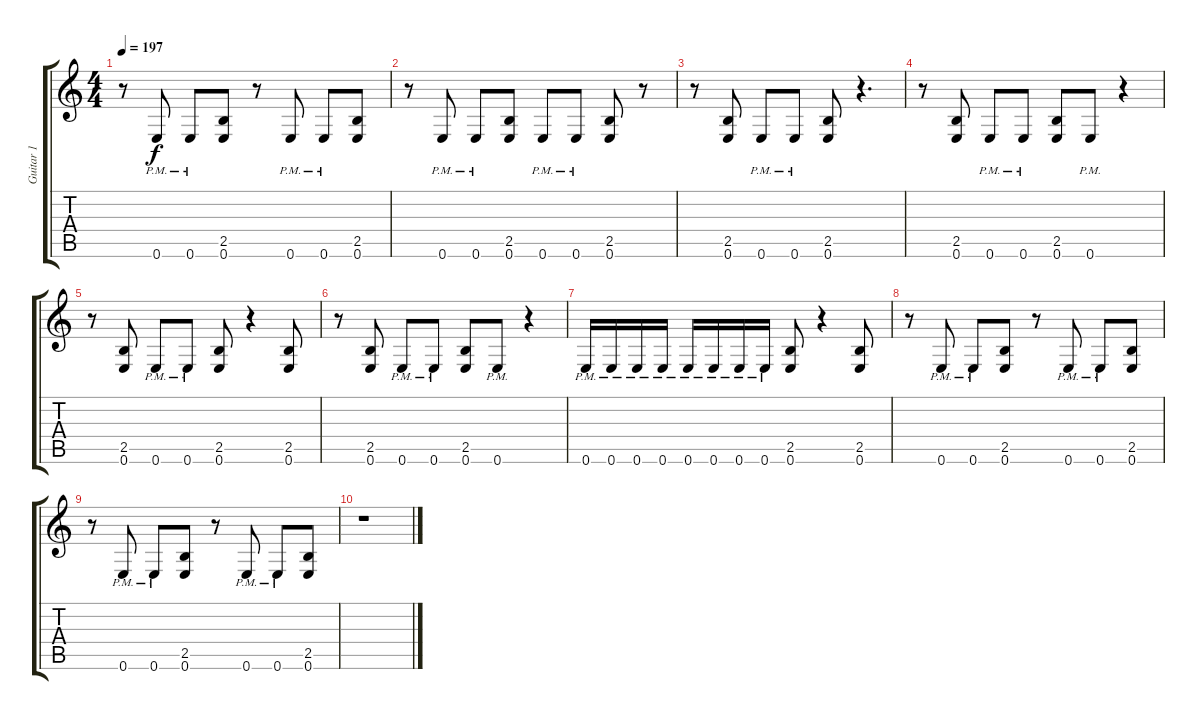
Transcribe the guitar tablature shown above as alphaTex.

\track ("Guitar 1" "Guitar 1") {instrument distortionguitar}
\staff {score tabs}
\tuning (E4 B3 G3 D3 A2 E2) {hide}
\ts (4 4)
\tempo 197
\clef g2
\ks c
r.8{dy f} 0.6{pm}.8 0.6{pm}.8 (2.5 0.6).8 r.8 0.6{pm}.8 0.6{pm}.8 (2.5 0.6).8 |
r.8 0.6{pm}.8 0.6{pm}.8 (2.5 0.6).8 0.6{pm}.8 0.6{pm}.8 (2.5 0.6).8 r.8 |
r.8 (2.5 0.6).8 0.6{pm}.8 0.6{pm}.8 (2.5 0.6).8 r.4{d} |
r.8 (2.5 0.6).8 0.6{pm}.8 0.6{pm}.8 (2.5 0.6).8 0.6{pm}.8 r.4 |
r.8 (2.5 0.6).8 0.6{pm}.8 0.6{pm}.8 (2.5 0.6).8 r.4 (2.5 0.6).8 |
r.8 (2.5 0.6).8 0.6{pm}.8 0.6{pm}.8 (2.5 0.6).8 0.6{pm}.8 r.4 |
0.6{pm}.16 0.6{pm}.16 0.6{pm}.16 0.6{pm}.16 0.6{pm}.16 0.6{pm}.16 0.6{pm}.16 0.6{pm}.16 (2.5 0.6).8 r.4 (2.5 0.6).8 |
r.8 0.6{pm}.8 0.6{pm}.8 (2.5 0.6).8 r.8 0.6{pm}.8 0.6{pm}.8 (2.5 0.6).8 |
r.8 0.6{pm}.8 0.6{pm}.8 (2.5 0.6).8 r.8 0.6{pm}.8 0.6{pm}.8 (2.5 0.6).8 |
r.1
